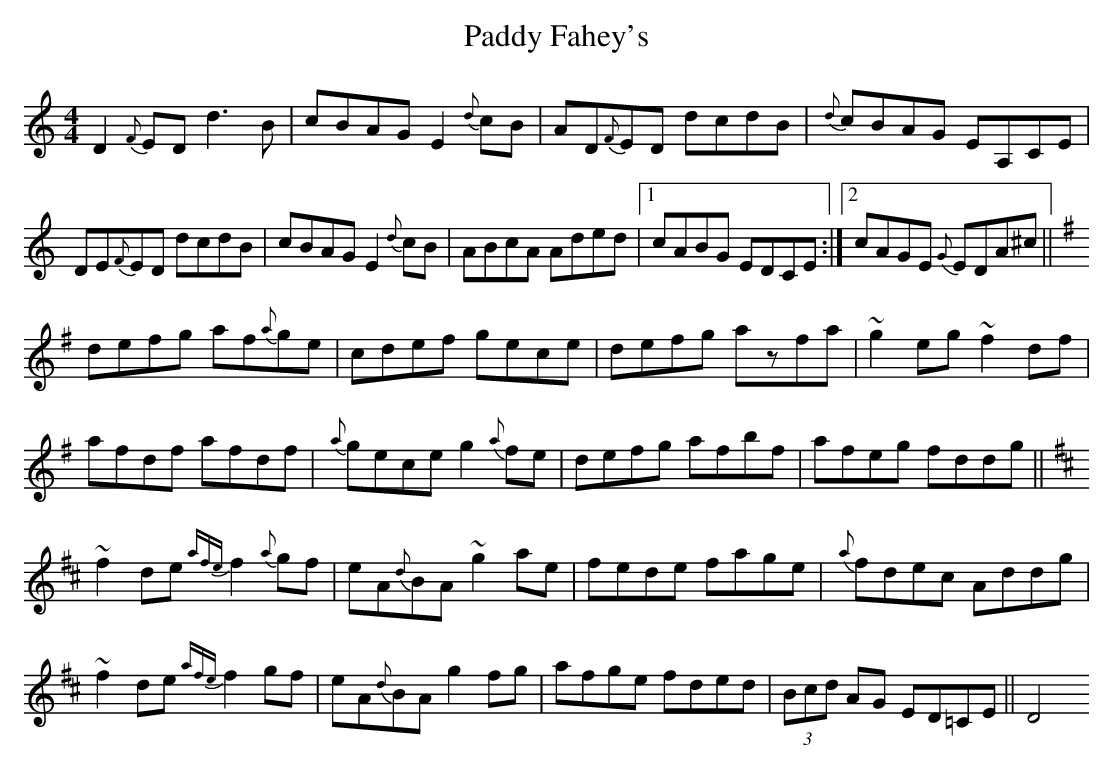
X:1
T:Paddy Fahey's
M:4/4
K:C
D2{F}ED d3B | cBAG E2{d}cB | AD{F}ED dcdB | {d}cBAG EA,CE |
DE{F}ED dcdB | cBAG E2{d}cB | ABcA Aded |1 cABG EDCE :|2 cAGE {G}EDA^c ||
K:G
defg af{a}ge | cdef gece | defg azfa | ~g2eg ~f2df |
afdf afdf | {a}gece g2{a}fe | defg afbf | afeg fddg ||
K:D
~f2de {afe}f2 {a}gf | eA{d}BA ~g2ae | fede fage | {a}fdec Addg |
~f2de {afe}f2 gf | eA{d}BA g2fg | afge fded | (3Bcd AG ED=CE || D4
